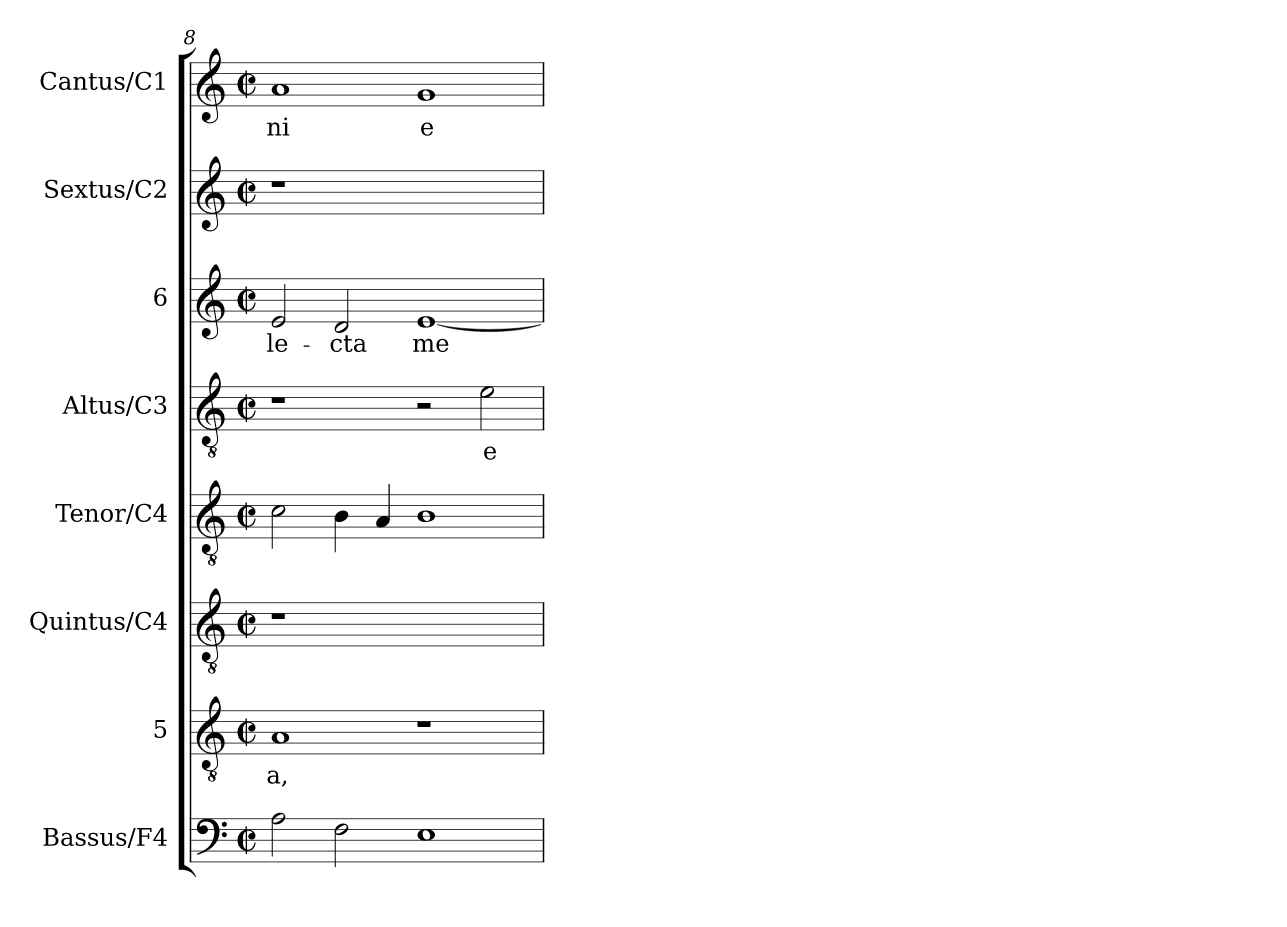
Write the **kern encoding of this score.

**kern	**text	**kern	**text	**kern	**kern	**text	**kern	**text	**kern	**text	**kern	**kern	**text
*part8	*part8	*part7	*part7	*part6	*part5	*part5	*part4	*part4	*part3	*part3	*part2	*part1	*part1
*staff8	*staff8	*staff7	*staff7	*staff6	*staff5	*staff5	*staff4	*staff4	*staff3	*staff3	*staff2	*staff1	*staff1
*I"Bassus/F4	*	*I"5	*	*I"Quintus/C4	*I"Tenor/C4	*	*I"Altus/C3	*	*I"6	*	*I"Sextus/C2	*I"Cantus/C1	*
*I'B	*	*	*	*	*I'T	*	*I'A	*	*	*	*	*I'C	*
*clefF4	*	*clefGv2	*	*clefGv2	*clefGv2	*	*clefGv2	*	*clefG2	*	*clefG2	*clefG2	*
*k[]	*	*k[]	*	*k[]	*k[]	*	*k[]	*	*k[]	*	*k[]	*k[]	*
*C:	*	*C:	*	*C:	*C:	*	*C:	*	*C:	*	*C:	*C:	*
*M2/2	*	*M2/2	*	*M2/2	*M2/2	*	*M2/2	*	*M2/2	*	*M2/2	*M2/2	*
*met(c|)	*	*met(c|)	*	*met(c|)	*met(c|)	*	*met(c|)	*	*met(c|)	*	*met(c|)	*met(c|)	*
=8	=8	=8	=8	=8	=8	=8	=8	=8	=8	=8	=8	=8	=8
!	!LO:LY:b:cj	!	!LO:LY:b:rj	!	!	!LO:LY:b:cj	!	!	!	!LO:LY:b:cj	!	!	!LO:LY:b:cj
2A\	--	1A	a,	1r	2c\	--	1r	.	2e/	-le-	1r	1a	-ni
!	!LO:LY:b:cj	!	!	!	!	!LO:LY:b:cj	!	!	!	!LO:LY:b:cj	!	!	!
2F\	--	.	.	.	4B\	--	.	.	2d/	-cta	.	.	.
!	!	!	!	!	!	!LO:LY:b:cj	!	!	!	!	!	!	!
.	.	.	.	.	4A/	--	.	.	.	.	.	.	.
!	!LO:LY:b:cj	!	!	!	!	!LO:LY:b:cj	!	!	!	!LO:LY:b:cj	!	!	!LO:LY:b:cj
1E	--	1r	.	1ryy	1B	--	2r	.	[<1e	me-	1ryy	1g	e-
!	!	!	!	!	!	!	!	!LO:LY:b:cj	!	!	!	!	!
.	.	.	.	.	.	.	2e\	e-	.	.	.	.	.
=	=	=	=	=	=	=	=	=	=	=	=	=	=
*-	*-	*-	*-	*-	*-	*-	*-	*-	*-	*-	*-	*-	*-
